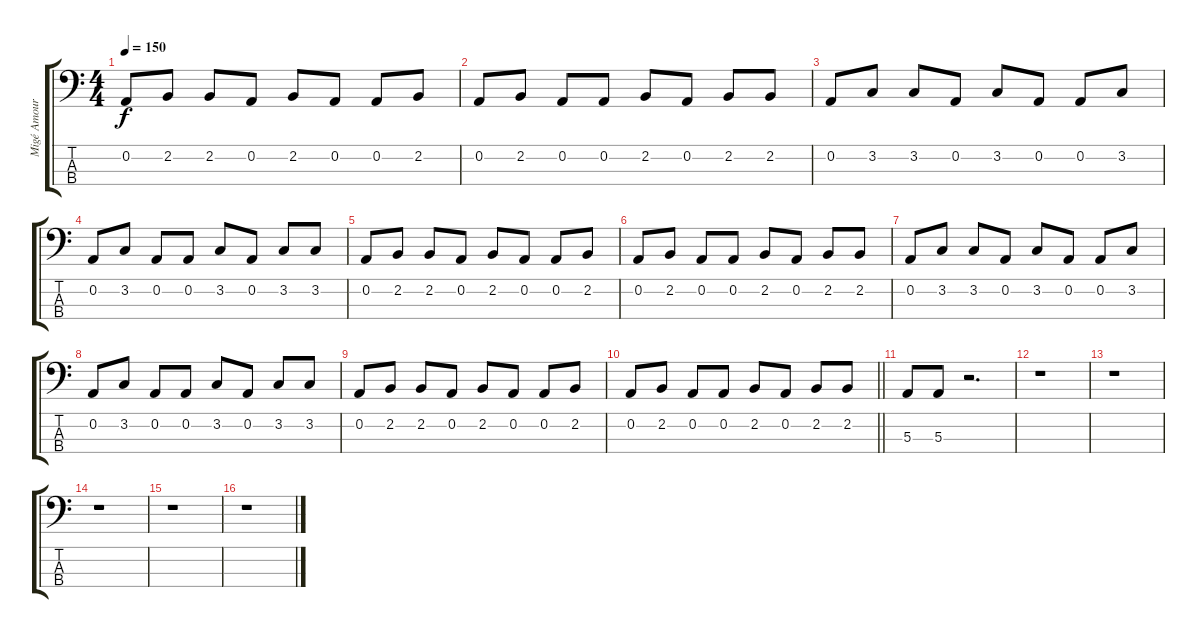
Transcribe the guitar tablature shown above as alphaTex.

\track ("Migé Amour" "Migé Amour") {instrument electricbassfinger}
\staff {score tabs}
\tuning (D2 A1 E1 B0) {hide}
\ts (4 4)
\tempo 150
\clef f4
\ks c
0.2.8{dy f} 2.2.8 2.2.8 0.2.8 2.2.8 0.2.8 0.2.8 2.2.8 |
0.2.8 2.2.8 0.2.8 0.2.8 2.2.8 0.2.8 2.2.8 2.2.8 |
0.2.8 3.2.8 3.2.8 0.2.8 3.2.8 0.2.8 0.2.8 3.2.8 |
0.2.8 3.2.8 0.2.8 0.2.8 3.2.8 0.2.8 3.2.8 3.2.8 |
0.2.8 2.2.8 2.2.8 0.2.8 2.2.8 0.2.8 0.2.8 2.2.8 |
0.2.8 2.2.8 0.2.8 0.2.8 2.2.8 0.2.8 2.2.8 2.2.8 |
0.2.8 3.2.8 3.2.8 0.2.8 3.2.8 0.2.8 0.2.8 3.2.8 |
0.2.8 3.2.8 0.2.8 0.2.8 3.2.8 0.2.8 3.2.8 3.2.8 |
0.2.8 2.2.8 2.2.8 0.2.8 2.2.8 0.2.8 0.2.8 2.2.8 |
\barLineRight lightlight
0.2.8 2.2.8 0.2.8 0.2.8 2.2.8 0.2.8 2.2.8 2.2.8 |
5.3.8 5.3.8 r.2{d} |
r.1 |
r.1 |
r.1 |
r.1 |
r.1
